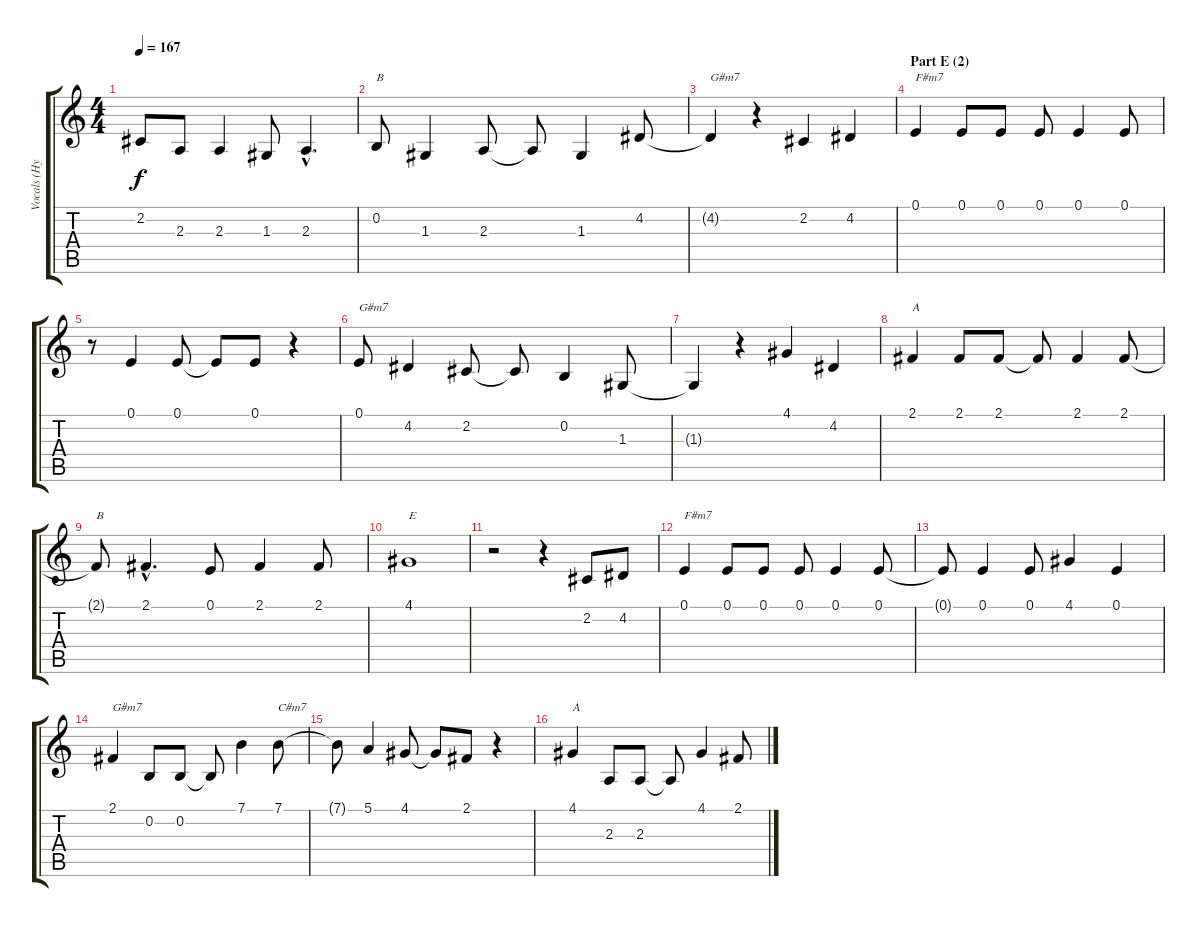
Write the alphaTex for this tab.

\track ("Vocals (Hyde)" "Vocals (Hy") {instrument altosax}
\staff {score tabs}
\tuning (E4 B3 G3 D3 A2 E2) {hide}
\ts (4 4)
\tempo 167
\clef g2
\ks c
2.2{t}.8{dy f} 2.3.8 2.3.4 1.3.8 2.3{hac}.4{d} |
0.2.8{txt "B"} 1.3.4 2.3.8 2.3{t}.8 1.3.4 4.2.8 |
4.2{t}.4{txt "G#m7"} r.4 2.2.4 4.2.4 |
\section ("" "Part E (2)")
0.1.4{txt "F#m7"} 0.1.8 0.1.8 0.1.8 0.1.4 0.1.8 |
r.8 0.1.4 0.1.8 0.1{t}.8 0.1.8 r.4 |
0.1.8{txt "G#m7"} 4.2.4 2.2.8 2.2{t}.8 0.2.4 1.3.8 |
1.3{t}.4 r.4 4.1.4 4.2.4 |
2.1.4{txt "A"} 2.1.8 2.1.8 2.1{t}.8 2.1.4 2.1.8 |
2.1{t}.8{txt "B"} 2.1{hac}.4{d} 0.1.8 2.1.4 2.1.8 |
4.1.1{txt "E"} |
r.2 r.4 2.2.8 4.2.8 |
0.1.4{txt "F#m7"} 0.1.8 0.1.8 0.1.8 0.1.4 0.1.8 |
0.1{t}.8 0.1.4 0.1.8 4.1.4 0.1.4 |
2.1.4{txt "G#m7"} 0.2.8 0.2.8 0.2{t}.8 7.1.4 7.1.8{txt "C#m7"} |
7.1{t}.8 5.1.4 4.1.8 4.1{t}.8 2.1.8 r.4 |
4.1.4{txt "A"} 2.3.8 2.3.8 2.3{t}.8 4.1.4 2.1.8
